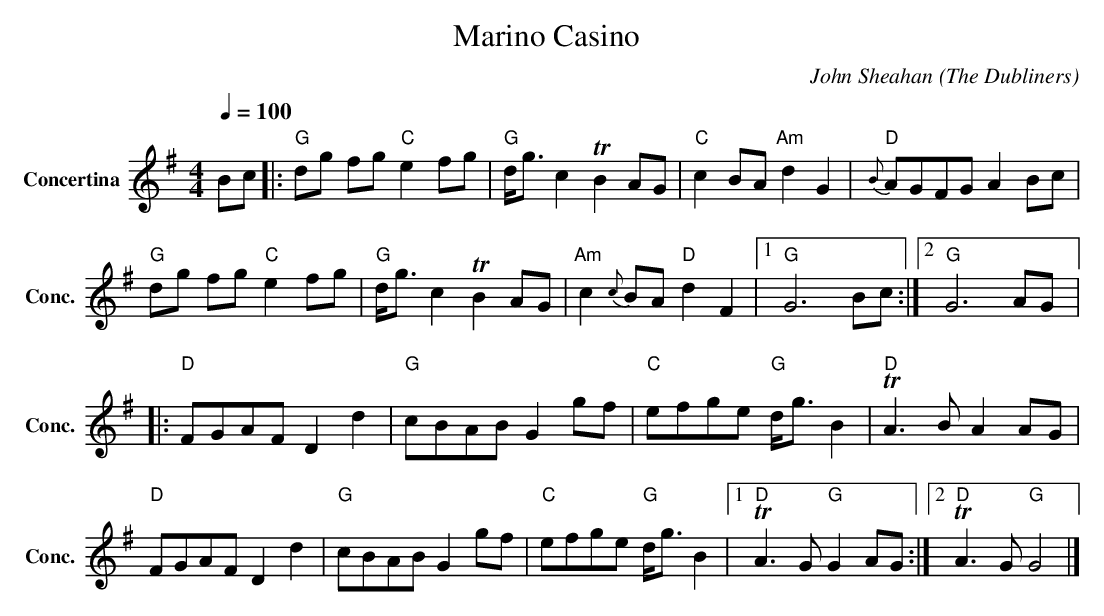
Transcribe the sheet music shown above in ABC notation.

X:1
T:Marino Casino
C:John Sheahan (The Dubliners)
L:1/8
Q:1/4=100
M:4/4
K:G
V:1 treble nm="Concertina" snm="Conc."
V:1
 Bc |:"G" dg fg"C" e2 fg |"G" d<g c2 TB2 AG |"C" c2 BA"Am" d2 G2 |"D"{B} AGFG A2 Bc |$ %5
"G" dg fg"C" e2 fg |"G" d<g c2 TB2 AG |"Am" c2{c} BA"D" d2 F2 |1"G" G6 Bc :|2"G" G6 AG |:$ %10
"D" FGAF D2 d2 |"G" cBAB G2 gf |"C" efge"G" d<g B2 |"D" TA3 B A2 AG |$"D" FGAF D2 d2 | %15
"G" cBAB G2 gf |"C" efge"G" d<g B2 |1"D" TA3 G"G" G2 AG :|2"D" TA3 G"G" G4 |] %19
